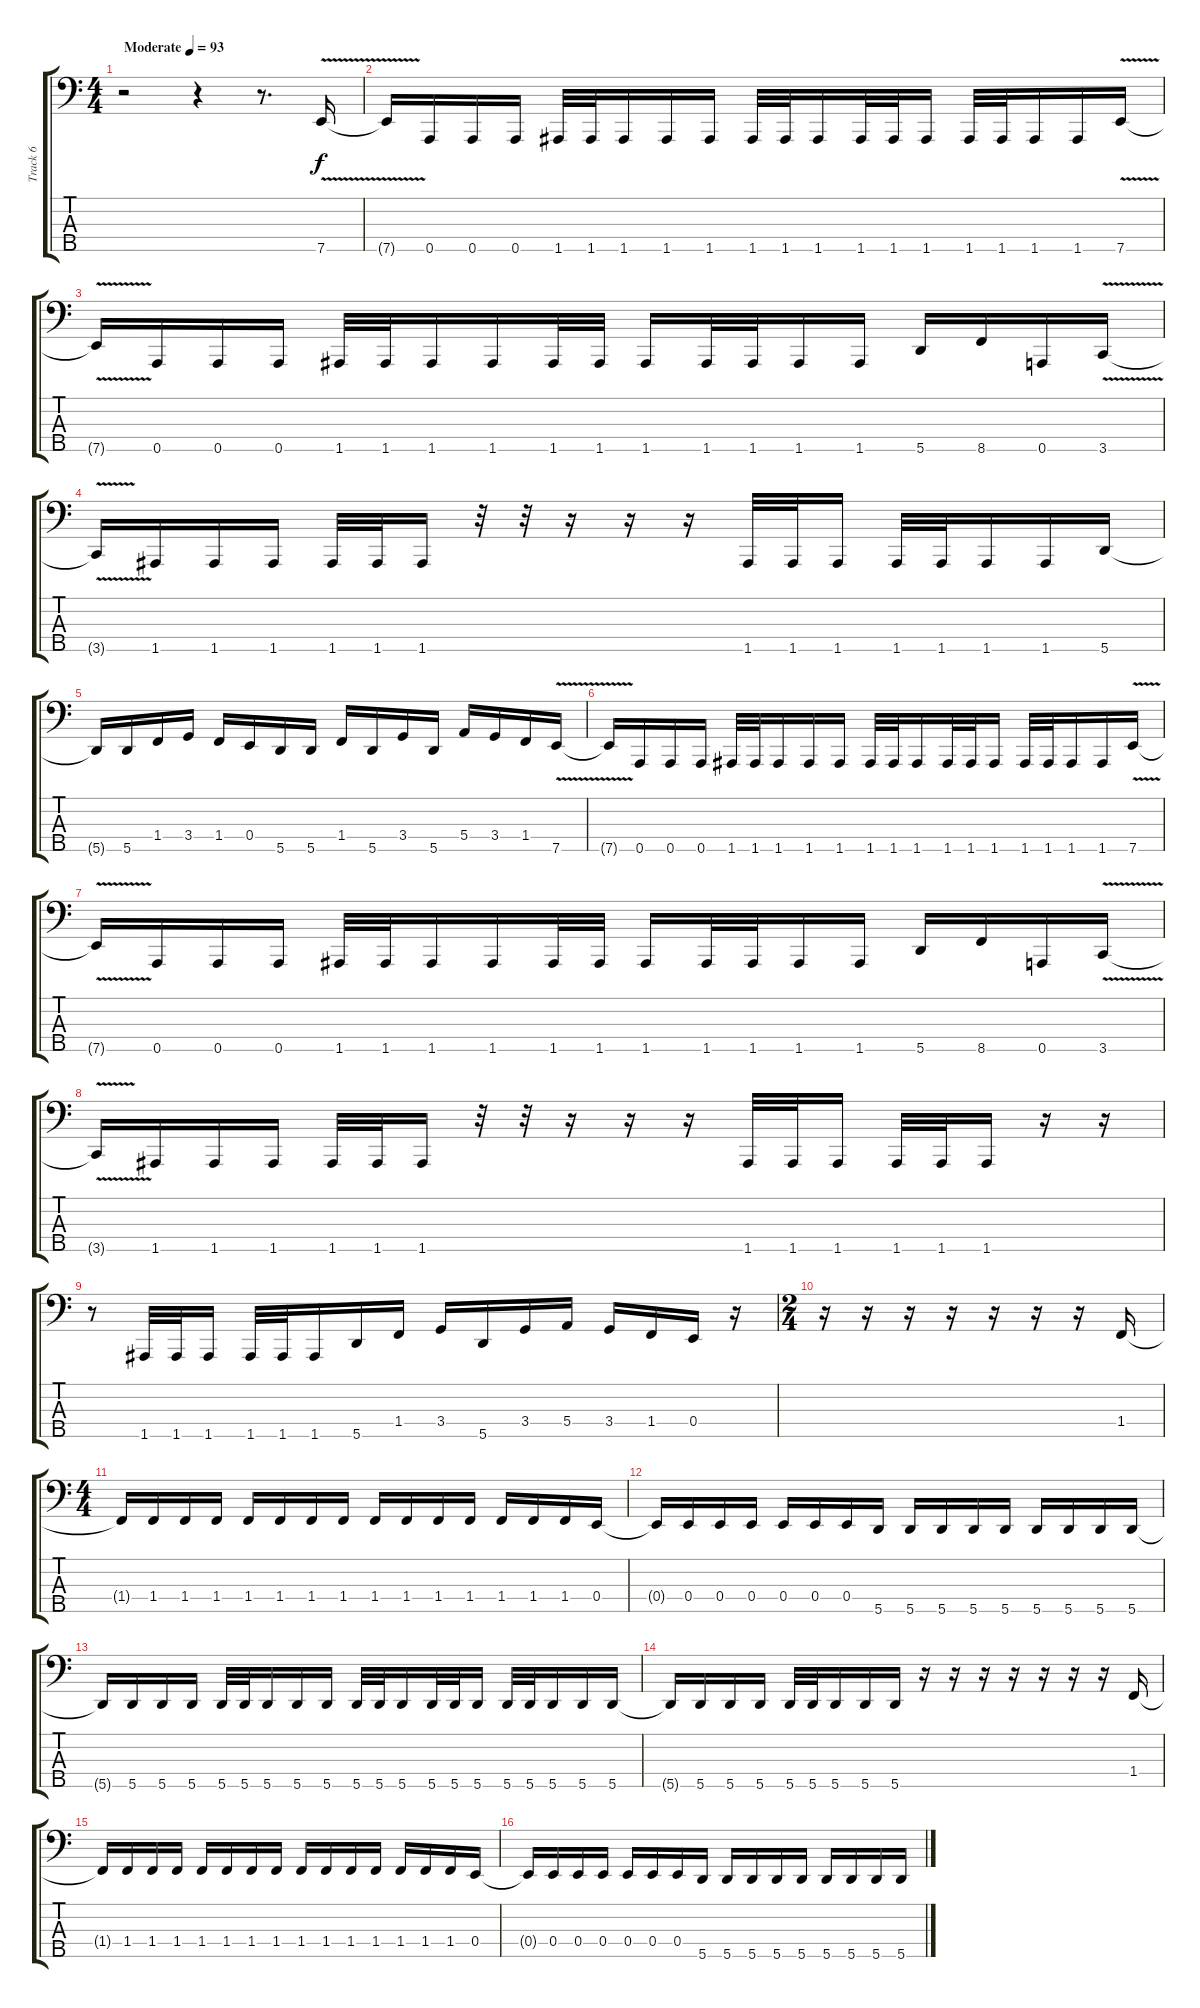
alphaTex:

\track ("Track 6" "Track 6") {instrument electricbasspick}
\staff {score tabs}
\tuning (G2 D2 A1 E1 A0) {hide}
\ts (4 4)
\tempo (93 "Moderate")
\clef f4
\ks c
r.2{dy f instrument electricbasspick} r.4 r.8{d} 7.5{v}.16 |
7.5{t}.16 0.5.16 0.5.16 0.5.16 1.5.32 1.5.32 1.5.16 1.5.16 1.5.16 1.5.32 1.5.32 1.5.16 1.5.32 1.5.32 1.5.16 1.5.32 1.5.32 1.5.16 1.5.16 7.5{v}.16 |
7.5{t}.16 0.5.16 0.5.16 0.5.16 1.5.32 1.5.32 1.5.16 1.5.16 1.5.32 1.5.32 1.5.16 1.5.32 1.5.32 1.5.16 1.5.16 5.5.16 8.5.16 0.5.16 3.5{v}.16 |
3.5{t}.16 1.5.16 1.5.16 1.5.16 1.5.32 1.5.32 1.5.16 r.32 r.32 r.16 r.16 r.16 1.5.32 1.5.32 1.5.16 1.5.32 1.5.32 1.5.16 1.5.16 5.5.16 |
5.5{t}.16 5.5.16 1.4.16 3.4.16 1.4.16 0.4.16 5.5.16 5.5.16 1.4.16 5.5.16 3.4.16 5.5.16 5.4.16 3.4.16 1.4.16 7.5{v}.16 |
7.5{t}.16 0.5.16 0.5.16 0.5.16 1.5.32 1.5.32 1.5.16 1.5.16 1.5.16 1.5.32 1.5.32 1.5.16 1.5.32 1.5.32 1.5.16 1.5.32 1.5.32 1.5.16 1.5.16 7.5{v}.16 |
7.5{t}.16 0.5.16 0.5.16 0.5.16 1.5.32 1.5.32 1.5.16 1.5.16 1.5.32 1.5.32 1.5.16 1.5.32 1.5.32 1.5.16 1.5.16 5.5.16 8.5.16 0.5.16 3.5{v}.16 |
3.5{t}.16 1.5.16 1.5.16 1.5.16 1.5.32 1.5.32 1.5.16 r.32 r.32 r.16 r.16 r.16 1.5.32 1.5.32 1.5.16 1.5.32 1.5.32 1.5.16 r.16 r.16 |
r.8 1.5.32 1.5.32 1.5.16 1.5.32 1.5.32 1.5.16 5.5.16 1.4.16 3.4.16 5.5.16 3.4.16 5.4.16 3.4.16 1.4.16 0.4.16 r.16 |
\ts (2 4)
r.16 r.16 r.16 r.16 r.16 r.16 r.16 1.4.16 |
\ts (4 4)
1.4{t}.16 1.4.16 1.4.16 1.4.16 1.4.16 1.4.16 1.4.16 1.4.16 1.4.16 1.4.16 1.4.16 1.4.16 1.4.16 1.4.16 1.4.16 0.4.16 |
0.4{t}.16 0.4.16 0.4.16 0.4.16 0.4.16 0.4.16 0.4.16 5.5.16 5.5.16 5.5.16 5.5.16 5.5.16 5.5.16 5.5.16 5.5.16 5.5.16 |
5.5{t}.16 5.5.16 5.5.16 5.5.16 5.5.32 5.5.32 5.5.16 5.5.16 5.5.16 5.5.32 5.5.32 5.5.16 5.5.32 5.5.32 5.5.16 5.5.32 5.5.32 5.5.16 5.5.16 5.5.16 |
5.5{t}.16 5.5.16 5.5.16 5.5.16 5.5.32 5.5.32 5.5.16 5.5.16 5.5.16 r.16 r.16 r.16 r.16 r.16 r.16 r.16 1.4.16 |
1.4{t}.16 1.4.16 1.4.16 1.4.16 1.4.16 1.4.16 1.4.16 1.4.16 1.4.16 1.4.16 1.4.16 1.4.16 1.4.16 1.4.16 1.4.16 0.4.16 |
0.4{t}.16 0.4.16 0.4.16 0.4.16 0.4.16 0.4.16 0.4.16 5.5.16 5.5.16 5.5.16 5.5.16 5.5.16 5.5.16 5.5.16 5.5.16 5.5.16
